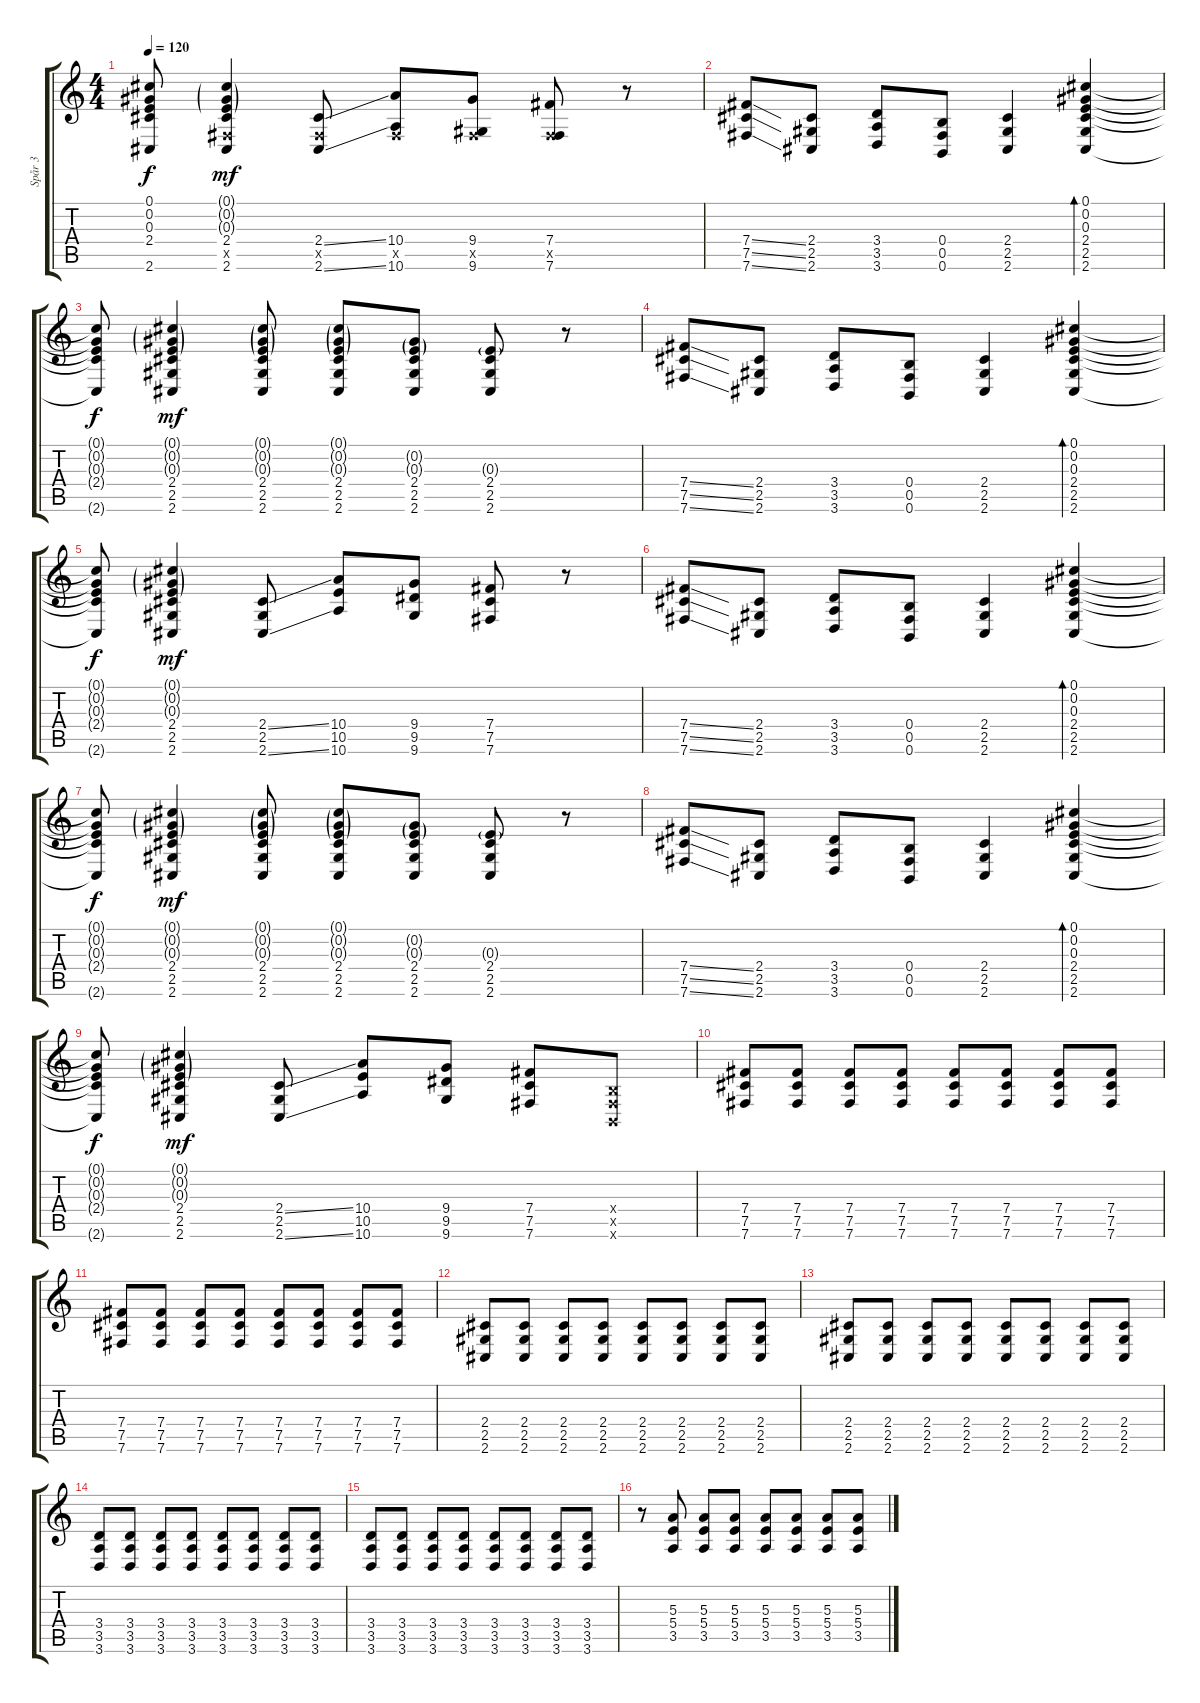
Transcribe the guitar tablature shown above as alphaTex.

\track ("Spår 3" "Spår 3") {instrument distortionguitar}
\staff {score tabs}
\tuning (Db4 Ab3 E3 B2 Gb2 B1) {hide}
\ts (4 4)
\tempo 120
\clef g2
\ks c
(0.1{t} 0.2{t} 0.3{t} 2.4{t} 2.6{t}).8{dy f} (0.1{g} 0.2{g} 0.3{g} 2.4 0.5{x} 2.6).4{dy mf} (2.4{ss} 0.5{x} 2.6{ss}).8 (10.4 0.5{x} 10.6).8 (9.4 0.5{x} 9.6).8 (7.4 0.5{x} 7.6).8 r.8 |
(7.4{ss} 7.5{ss} 7.6{ss}).8 (2.4 2.5 2.6).8 (3.4 3.5 3.6).8 (0.4 0.5 0.6).8 (2.4 2.5 2.6).4 (0.1 0.2 0.3 2.4 2.5 2.6).4{bd 60} |
(0.1{t} 0.2{t} 0.3{t} 2.4{t} 2.6{t}).8{dy f} (0.1{g} 0.2{g} 0.3{g} 2.4 2.5 2.6).4{dy mf} (0.1{g} 0.2{g} 0.3{g} 2.4 2.5 2.6).8 (0.1{g} 0.2{g} 0.3{g} 2.4 2.5 2.6).8 (0.2{g} 0.3{g} 2.4 2.5 2.6).8 (0.3{g} 2.4 2.5 2.6).8 r.8 |
(7.4{ss} 7.5{ss} 7.6{ss}).8 (2.4 2.5 2.6).8 (3.4 3.5 3.6).8 (0.4 0.5 0.6).8 (2.4 2.5 2.6).4 (0.1 0.2 0.3 2.4 2.5 2.6).4{bd 60} |
(0.1{t} 0.2{t} 0.3{t} 2.4{t} 2.6{t}).8{dy f} (0.1{g} 0.2{g} 0.3{g} 2.4 2.5 2.6).4{dy mf} (2.4{ss} 2.5 2.6{ss}).8 (10.4 10.5 10.6).8 (9.4 9.5 9.6).8 (7.4 7.5 7.6).8 r.8 |
(7.4{ss} 7.5{ss} 7.6{ss}).8 (2.4 2.5 2.6).8 (3.4 3.5 3.6).8 (0.4 0.5 0.6).8 (2.4 2.5 2.6).4 (0.1 0.2 0.3 2.4 2.5 2.6).4{bd 60} |
(0.1{t} 0.2{t} 0.3{t} 2.4{t} 2.6{t}).8{dy f} (0.1{g} 0.2{g} 0.3{g} 2.4 2.5 2.6).4{dy mf} (0.1{g} 0.2{g} 0.3{g} 2.4 2.5 2.6).8 (0.1{g} 0.2{g} 0.3{g} 2.4 2.5 2.6).8 (0.2{g} 0.3{g} 2.4 2.5 2.6).8 (0.3{g} 2.4 2.5 2.6).8 r.8 |
(7.4{ss} 7.5{ss} 7.6{ss}).8 (2.4 2.5 2.6).8 (3.4 3.5 3.6).8 (0.4 0.5 0.6).8 (2.4 2.5 2.6).4 (0.1 0.2 0.3 2.4 2.5 2.6).4{bd 60} |
(0.1{t} 0.2{t} 0.3{t} 2.4{t} 2.6{t}).8{dy f} (0.1{g} 0.2{g} 0.3{g} 2.4 2.5 2.6).4{dy mf} (2.4{ss} 2.5 2.6{ss}).8 (10.4 10.5 10.6).8 (9.4 9.5 9.6).8 (7.4 7.5 7.6).8 (0.4{x} 0.5{x} 0.6{x}).8 |
(7.4 7.5 7.6).8 (7.4 7.5 7.6).8 (7.4 7.5 7.6).8 (7.4 7.5 7.6).8 (7.4 7.5 7.6).8 (7.4 7.5 7.6).8 (7.4 7.5 7.6).8 (7.4 7.5 7.6).8 |
(7.4 7.5 7.6).8 (7.4 7.5 7.6).8 (7.4 7.5 7.6).8 (7.4 7.5 7.6).8 (7.4 7.5 7.6).8 (7.4 7.5 7.6).8 (7.4 7.5 7.6).8 (7.4 7.5 7.6).8 |
(2.4 2.5 2.6).8 (2.4 2.5 2.6).8 (2.4 2.5 2.6).8 (2.4 2.5 2.6).8 (2.4 2.5 2.6).8 (2.4 2.5 2.6).8 (2.4 2.5 2.6).8 (2.4 2.5 2.6).8 |
(2.4 2.5 2.6).8 (2.4 2.5 2.6).8 (2.4 2.5 2.6).8 (2.4 2.5 2.6).8 (2.4 2.5 2.6).8 (2.4 2.5 2.6).8 (2.4 2.5 2.6).8 (2.4 2.5 2.6).8 |
(3.4 3.5 3.6).8 (3.4 3.5 3.6).8 (3.4 3.5 3.6).8 (3.4 3.5 3.6).8 (3.4 3.5 3.6).8 (3.4 3.5 3.6).8 (3.4 3.5 3.6).8 (3.4 3.5 3.6).8 |
(3.4 3.5 3.6).8 (3.4 3.5 3.6).8 (3.4 3.5 3.6).8 (3.4 3.5 3.6).8 (3.4 3.5 3.6).8 (3.4 3.5 3.6).8 (3.4 3.5 3.6).8 (3.4 3.5 3.6).8 |
r.8 (5.3 5.4 3.5).8 (5.3 5.4 3.5).8 (5.3 5.4 3.5).8 (5.3 5.4 3.5).8 (5.3 5.4 3.5).8 (5.3 5.4 3.5).8 (5.3 5.4 3.5).8
